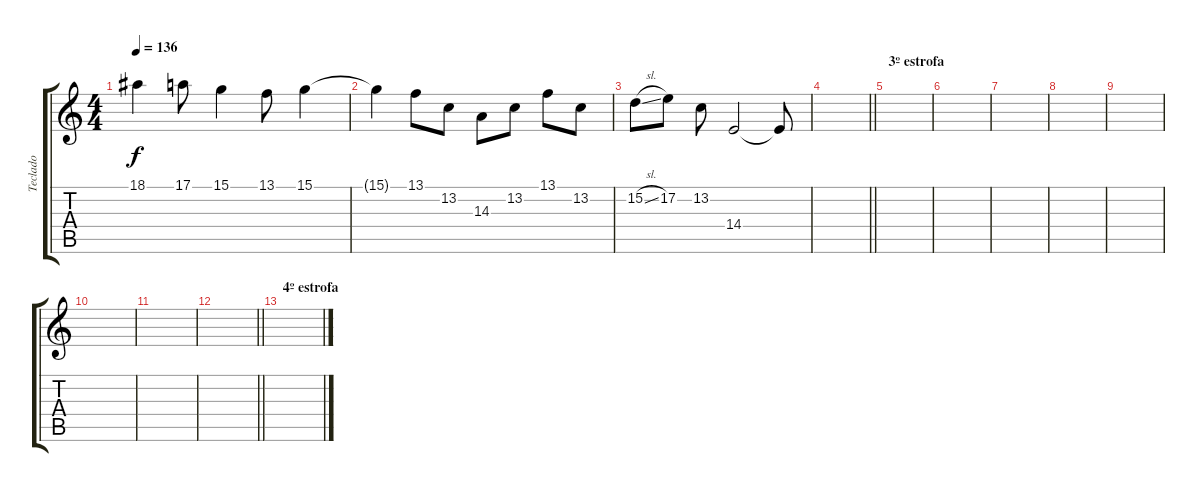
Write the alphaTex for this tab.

\track ("Teclado" "Teclado") {instrument pad7halo}
\staff {score tabs}
\tuning (E4 B3 G3 D3 A2 E2) {hide}
\ts (4 4)
\tempo 136
\clef g2
\ks c
18.1.4{dy f} 17.1.8 15.1.4 13.1.8 15.1.4 |
15.1{t}.4 13.1.8 13.2.8 14.3.8 13.2.8 13.1.8 13.2.8 |
15.2{sl}.8 17.2.8 13.2.8 14.4.2 14.4{t}.8 |
\barLineRight lightlight
|
\section ("" "3º estrofa")
|
|
|
|
|
|
|
\barLineRight lightlight
|
\section ("" "4º estrofa")
